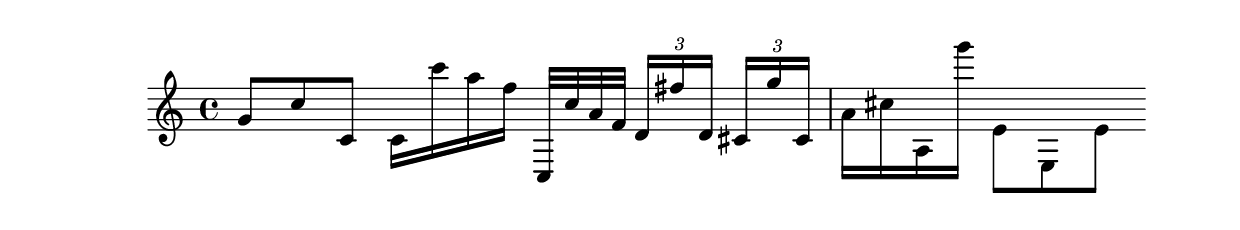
\version "1.7.18"
\header{
texidoc="
Beams should behave reasonably well, even under extreme circumstances.
Stems may be short, but noteheads should never touch the beam.  Note that
under normal circumstances, these beams would get knees here
Beam.auto-knee-gap was set to false.
"
}

extreme = \notes\relative c'' {
  \stemBoth
   g8-[ c c,]
   c16-[ c'' a f]
  \stemUp 
   c,,32-[ c'' a f]

  %%%%%%%
  \stemBoth
  \times 2/3{ d16-[ fis' d,]} \times 2/3{ cis-[ g'' cis,,]}
  a'16 cis a, g''' % Used to give a nice beam directed upwards.
  \stemBoth

  \transpose c c {
	  \stemDown  e'8-[ e e']
      }
}

\score {
  {
    % If we want to test extreme beams,
    % we should not have them auto-kneed
    \property Voice.Beam \override #'auto-knee-gap = ##f
    \extreme


    %% what does this test? --hwn
%{
    \property Voice.Beam \override #'slope-limit = #1000
    \extreme
    %}
  }
  \paper{
%    raggedright = ##t
    raggedright = ##t
  }
}
